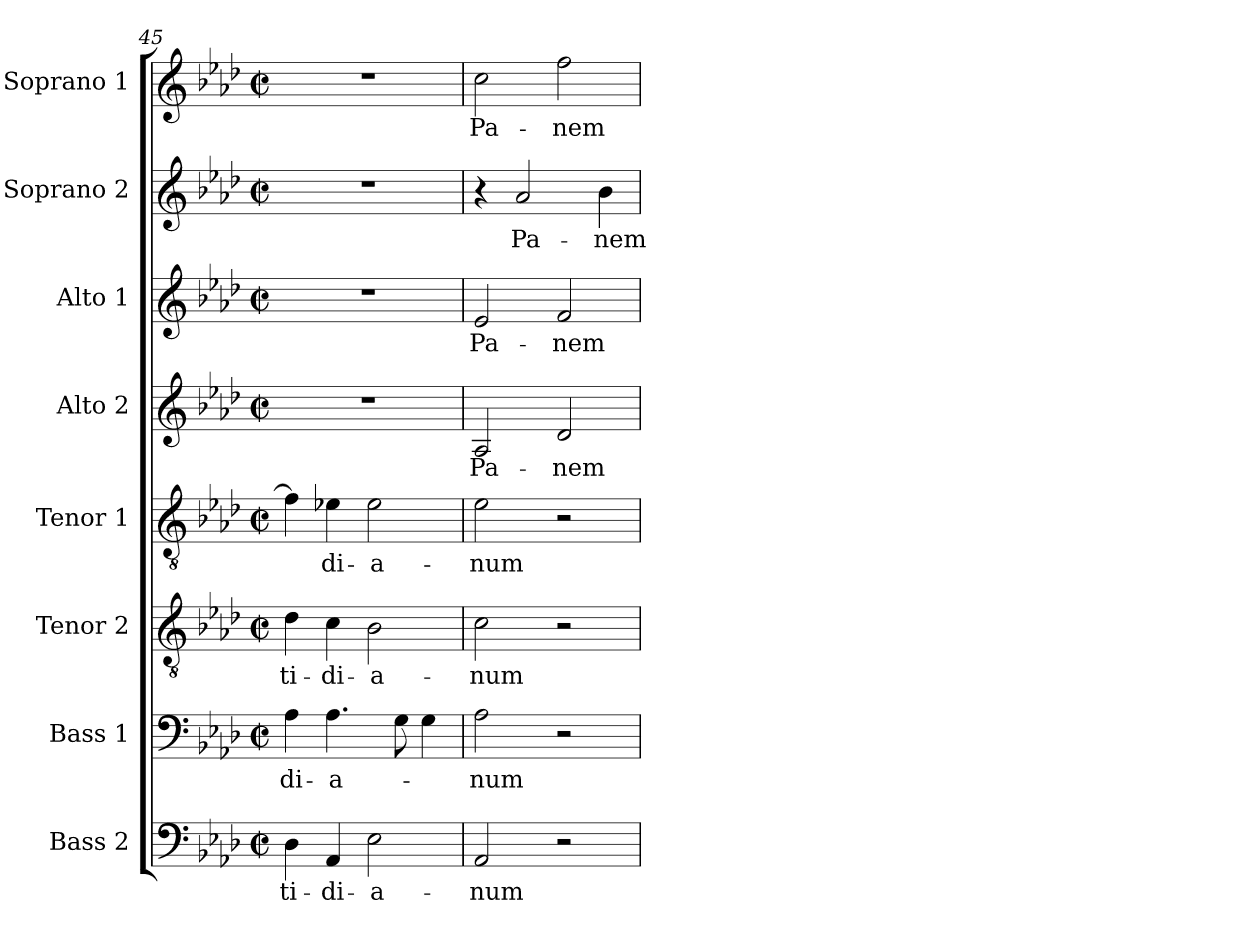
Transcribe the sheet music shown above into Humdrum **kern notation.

**kern	**text	**kern	**text	**kern	**text	**kern	**text	**kern	**text	**kern	**text	**kern	**text	**kern	**text
*part8	*part8	*part7	*part7	*part6	*part6	*part5	*part5	*part4	*part4	*part3	*part3	*part2	*part2	*part1	*part1
*staff8	*staff8	*staff7	*staff7	*staff6	*staff6	*staff5	*staff5	*staff4	*staff4	*staff3	*staff3	*staff2	*staff2	*staff1	*staff1
*I"Bass 2	*	*I"Bass 1	*	*I"Tenor 2	*	*I"Tenor 1	*	*I"Alto 2	*	*I"Alto 1	*	*I"Soprano 2	*	*I"Soprano 1	*
*I'B.2	*	*I'B.1	*	*I'T.2	*	*I'T.1	*	*I'A.2	*	*I'A.1	*	*I'S.2	*	*I'S.1	*
*clefF4	*	*clefF4	*	*clefGv2	*	*clefGv2	*	*clefG2	*	*clefG2	*	*clefG2	*	*clefG2	*
*	*	*	*	*ITrd7c12	*	*ITrd7c12	*	*	*	*	*	*	*	*	*
*k[b-e-a-d-]	*	*k[b-e-a-d-]	*	*k[b-e-a-d-]	*	*k[b-e-a-d-]	*	*k[b-e-a-d-]	*	*k[b-e-a-d-]	*	*k[b-e-a-d-]	*	*k[b-e-a-d-]	*
*A-:	*	*A-:	*	*A-:	*	*A-:	*	*A-:	*	*A-:	*	*A-:	*	*A-:	*
*M2/2	*	*M2/2	*	*M2/2	*	*M2/2	*	*M2/2	*	*M2/2	*	*M2/2	*	*M2/2	*
*met(c|)	*	*met(c|)	*	*met(c|)	*	*met(c|)	*	*met(c|)	*	*met(c|)	*	*met(c|)	*	*met(c|)	*
=45	=45	=45	=45	=45	=45	=45	=45	=45	=45	=45	=45	=45	=45	=45	=45
!	!LO:LY:b:color=#000000	!	!	!	!	!	!	!	!	!	!	!	!	!	!
!	!	!	!LO:LY:b:color=#000000	!	!	!	!	!	!	!	!	!	!	!	!
!	!	!	!	!	!LO:LY:b:color=#000000	!	!	!	!	!	!	!	!	!	!
4D-i\	-ti-	4A-i\	-di-	4D-i\	-ti-	4Fi\]	.	1r	.	1r	.	1r	.	1r	.
!	!LO:LY:b:color=#000000	!	!	!	!	!	!	!	!	!	!	!	!	!	!
!	!	!	!LO:LY:b:color=#000000	!	!	!	!	!	!	!	!	!	!	!	!
!	!	!	!	!	!LO:LY:b:color=#000000	!	!	!	!	!	!	!	!	!	!
!	!	!	!	!	!	!	!LO:LY:b:color=#000000	!	!	!	!	!	!	!	!
4AA-i/	-di-	4.A-i\	-a-	4Ci\	-di-	4E-Xi\	-di-	.	.	.	.	.	.	.	.
!	!LO:LY:b:color=#000000	!	!	!	!	!	!	!	!	!	!	!	!	!	!
!	!	!	!	!	!LO:LY:b:color=#000000	!	!	!	!	!	!	!	!	!	!
!	!	!	!	!	!	!	!LO:LY:b:color=#000000	!	!	!	!	!	!	!	!
2E-i\	-a-	.	.	2BB-i\	-a-	2E-i\	-a-	.	.	.	.	.	.	.	.
.	.	8Gi\	.	.	.	.	.	.	.	.	.	.	.	.	.
.	.	4Gi\	.	.	.	.	.	.	.	.	.	.	.	.	.
!!LO:LB:g=z
=46	=46	=46	=46	=46	=46	=46	=46	=46	=46	=46	=46	=46	=46	=46	=46
!	!LO:LY:b:color=#000000	!	!	!	!	!	!	!	!	!	!	!	!	!	!
!	!	!	!LO:LY:b:color=#000000	!	!	!	!	!	!	!	!	!	!	!	!
!	!	!	!	!	!LO:LY:b:color=#000000	!	!	!	!	!	!	!	!	!	!
!	!	!	!	!	!	!	!LO:LY:b:color=#000000	!	!	!	!	!	!	!	!
!	!	!	!	!	!	!	!	!	!LO:LY:b:color=#000000	!	!	!	!	!	!
!	!	!	!	!	!	!	!	!	!	!	!LO:LY:b:color=#000000	!	!	!	!
!	!	!	!	!	!	!	!	!	!	!	!	!	!	!	!LO:LY:b:color=#000000
2AA-i/	-num	2A-i\	-num	2Ci\	-num	2E-i\	-num	2A-i/	Pa-	2e-i/	Pa-	4r	.	2cci\	Pa-
!	!	!	!	!	!	!	!	!	!	!	!	!	!LO:LY:b:color=#000000	!	!
.	.	.	.	.	.	.	.	.	.	.	.	2a-i/	Pa-	.	.
!	!	!	!	!	!	!	!	!	!LO:LY:b:color=#000000	!	!	!	!	!	!
!	!	!	!	!	!	!	!	!	!	!	!LO:LY:b:color=#000000	!	!	!	!
!	!	!	!	!	!	!	!	!	!	!	!	!	!	!	!LO:LY:b:color=#000000
2r	.	2r	.	2r	.	2r	.	2d-i/	-nem	2fi/	-nem	.	.	2ffi\	-nem
!	!	!	!	!	!	!	!	!	!	!	!	!	!LO:LY:b:color=#000000	!	!
.	.	.	.	.	.	.	.	.	.	.	.	4b-i\	-nem	.	.
=	=	=	=	=	=	=	=	=	=	=	=	=	=	=	=
*-	*-	*-	*-	*-	*-	*-	*-	*-	*-	*-	*-	*-	*-	*-	*-
